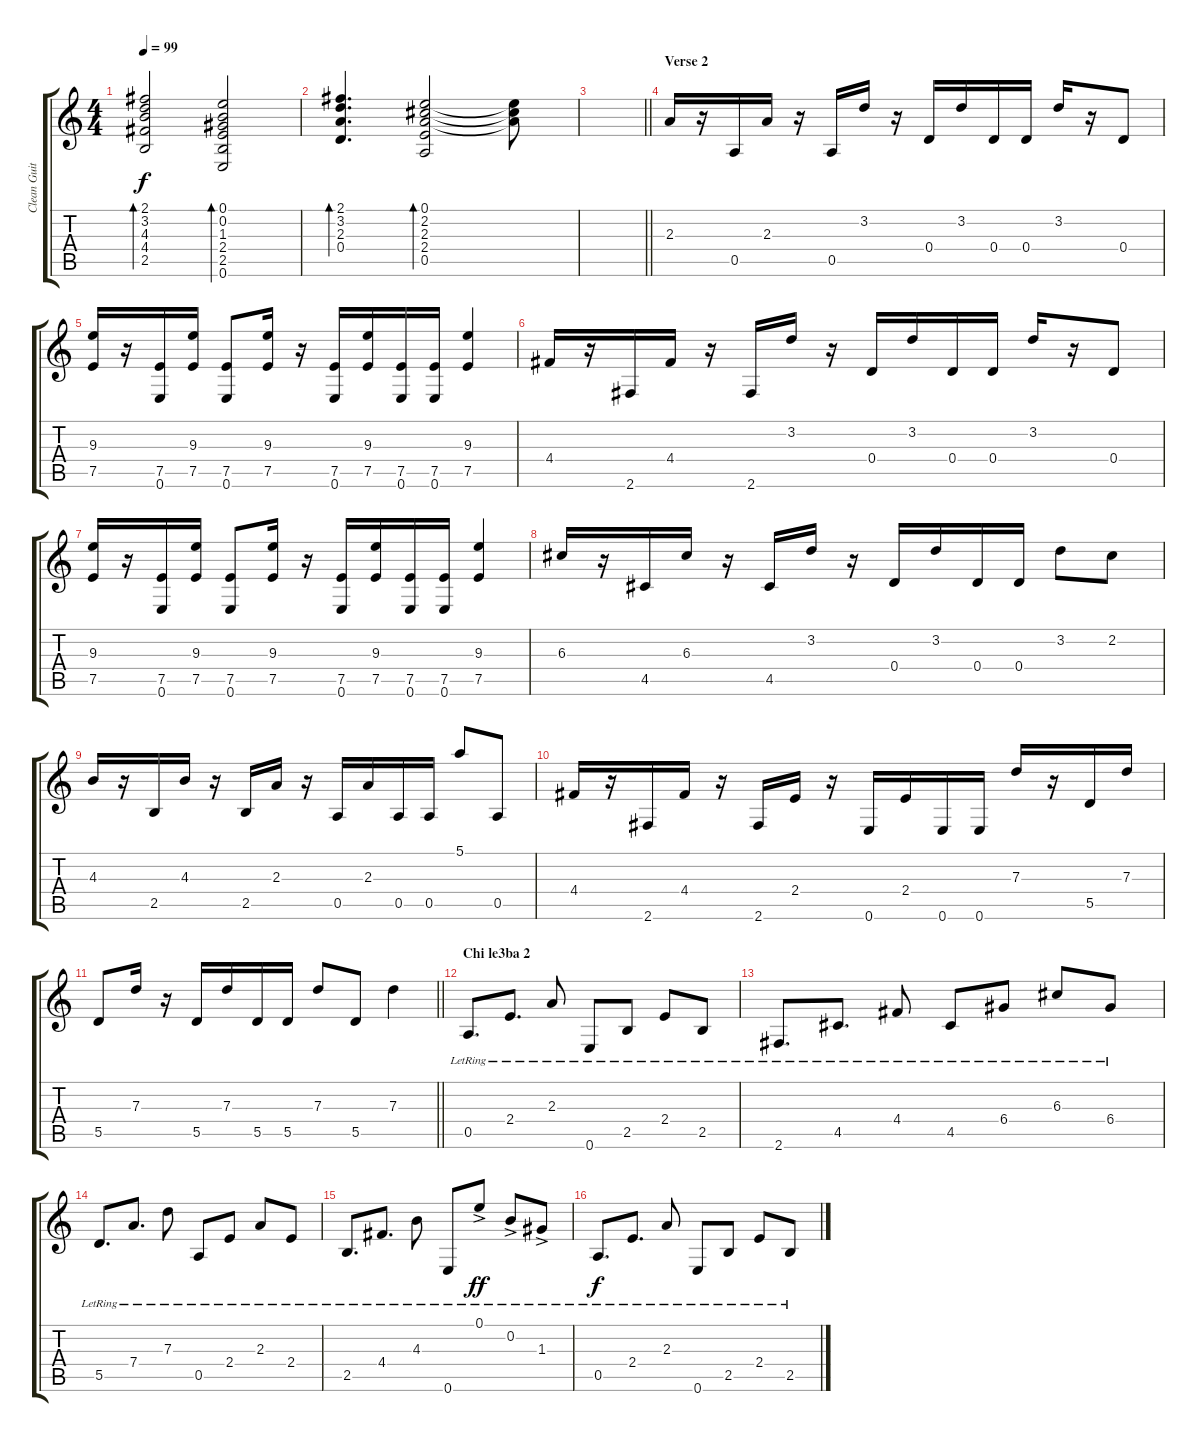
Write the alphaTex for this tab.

\track ("Clean Guitar" "Clean Guit") {instrument electricguitarclean}
\staff {score tabs}
\tuning (E4 B3 G3 D3 A2 E2) {hide}
\ts (4 4)
\tempo 99
\clef g2
\ks c
(2.1 3.2 4.3 4.4 2.5).2{bd 240 dy f} (0.1 0.2 1.3 2.4 2.5 0.6).2{bd 240} |
(2.1 3.2 2.3 0.4).4{d bd 240} (0.1 2.2 2.3 2.4 0.5).2{bd 240} (0.1{t} 2.2{t} 2.3{t}).8 |
\barLineRight lightlight
|
\section ("" "Verse 2")
2.3.16{volume 7 instrument lead2sawtooth} r.16 0.5.16 2.3.16 r.16 0.5.16 3.2.16 r.16 0.4.16 3.2.16 0.4.16 0.4.16 3.2.16 r.16 0.4.8 |
(9.3 7.5).16 r.16 (7.5 0.6).16 (9.3 7.5).16 (7.5 0.6).8 (9.3 7.5).16 r.16 (7.5 0.6).16 (9.3 7.5).16 (7.5 0.6).16 (7.5 0.6).16 (9.3 7.5).4 |
4.4.16 r.16 2.6.16 4.4.16 r.16 2.6.16 3.2.16 r.16 0.4.16 3.2.16 0.4.16 0.4.16 3.2.16 r.16 0.4.8 |
(9.3 7.5).16 r.16 (7.5 0.6).16 (9.3 7.5).16 (7.5 0.6).8 (9.3 7.5).16 r.16 (7.5 0.6).16 (9.3 7.5).16 (7.5 0.6).16 (7.5 0.6).16 (9.3 7.5).4 |
6.3.16 r.16 4.5.16 6.3.16 r.16 4.5.16 3.2.16 r.16 0.4.16 3.2.16 0.4.16 0.4.16 3.2.8 2.2.8 |
4.3.16 r.16 2.5.16 4.3.16 r.16 2.5.16 2.3.16 r.16 0.5.16 2.3.16 0.5.16 0.5.16 5.1.8 0.5.8 |
4.4.16 r.16 2.6.16 4.4.16 r.16 2.6.16 2.4.16 r.16 0.6.16 2.4.16 0.6.16 0.6.16 7.3.16 r.16 5.5.16 7.3.16 |
\barLineRight lightlight
5.5.8 7.3.16 r.16 5.5.16 7.3.16 5.5.16 5.5.16 7.3.8 5.5.8 7.3.4 |
\section ("" "Chi le3ba 2")
0.5{lr}.8{d volume 8 instrument electricguitarclean} 2.4{lr}.8{d} 2.3{lr}.8 0.6{lr}.8 2.5{lr}.8 2.4{lr}.8 2.5{lr}.8 |
2.6{lr}.8{d} 4.5{lr}.8{d} 4.4{lr}.8 4.5{lr}.8 6.4{lr}.8 6.3{lr}.8 6.4{lr}.8 |
5.5{lr}.8{d} 7.4{lr}.8{d} 7.3{lr}.8 0.5{lr}.8 2.4{lr}.8 2.3{lr}.8 2.4{lr}.8 |
2.5{lr}.8{d} 4.4{lr}.8{d} 4.3{lr}.8 0.6{lr}.8 0.1{ac lr}.8{dy ff} 0.2{ac lr}.8 1.3{ac lr}.8 |
0.5{lr}.8{d dy f} 2.4{lr}.8{d} 2.3{lr}.8 0.6{lr}.8 2.5{lr}.8 2.4{lr}.8 2.5{lr}.8
